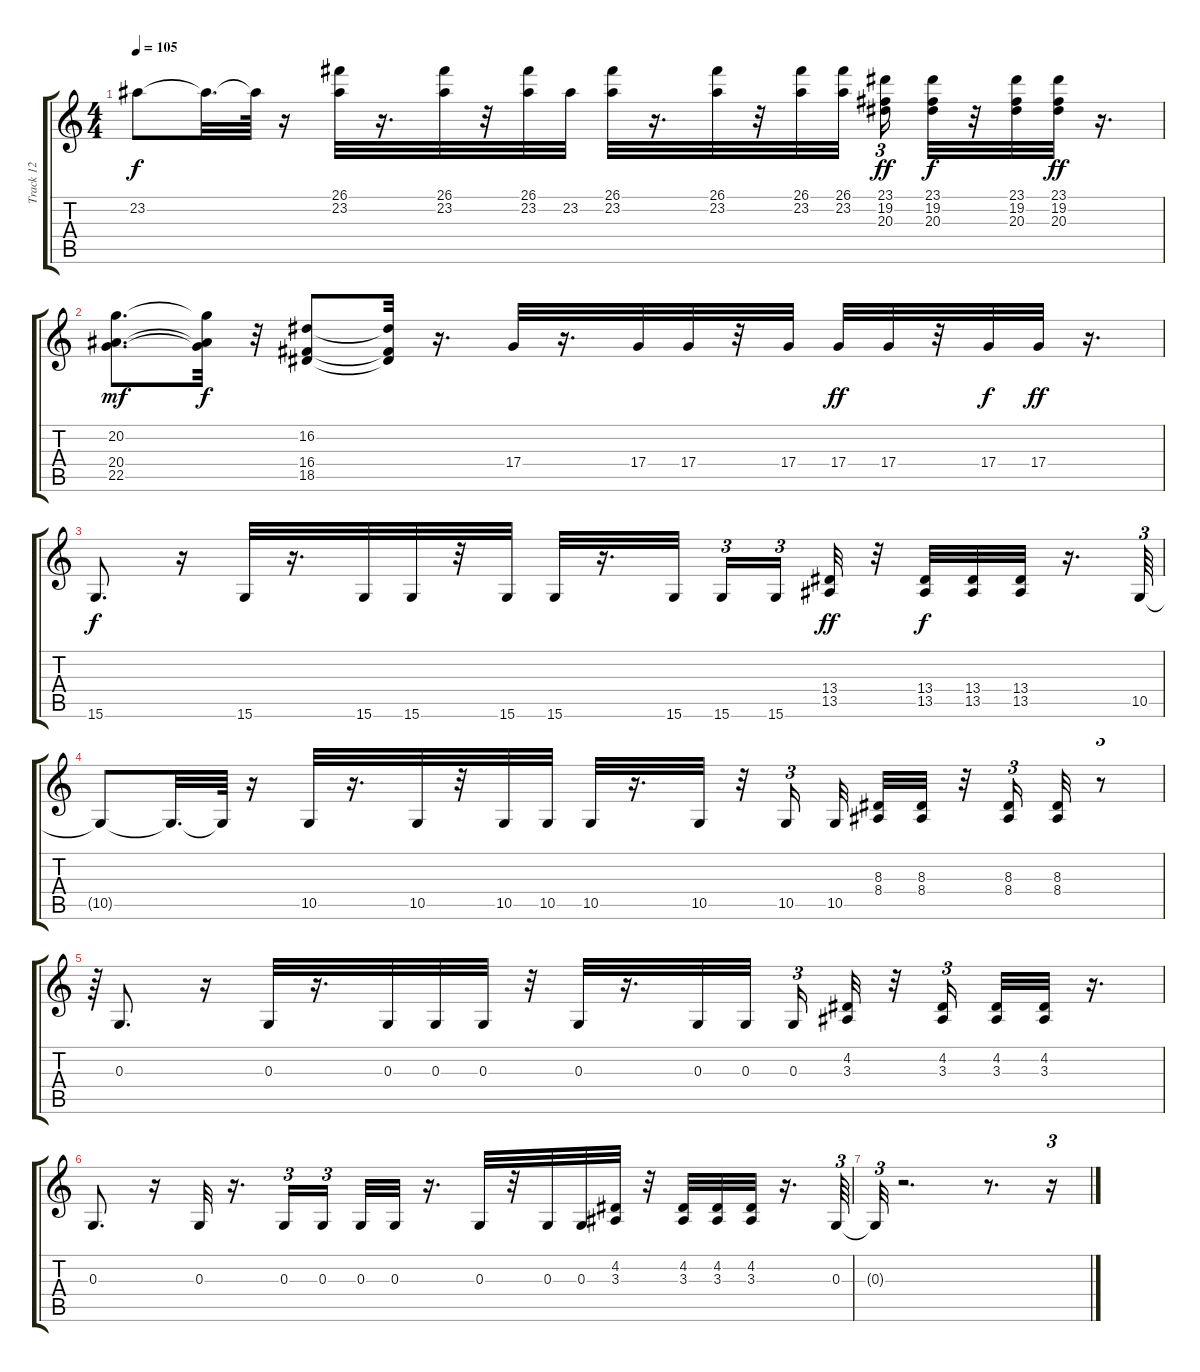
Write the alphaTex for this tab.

\track ("Track 12" "Track 12") {instrument stringensemble1}
\staff {score tabs}
\tuning (E4 B3 G3 D3 A2 E2) {hide}
\ts (4 4)
\tempo 105
\clef g2
\ks c
23.2{t}.8{dy f} 23.2{t}.32{d} 23.2{t}.64 r.16 (26.1 23.2).32 r.16{d} (26.1 23.2).32 r.32 (26.1 23.2).32 23.2.32 (26.1 23.2).32 r.16{d} (26.1 23.2).32 r.32 (26.1 23.2).32 (26.1 23.2).32 (23.1 19.2 20.3).16{tu (3 2) dy ff} (23.1 19.2 20.3).32{dy f} r.32 (23.1 19.2 20.3).32 (23.1 19.2 20.3).32{dy ff} r.16{d} |
(20.2 20.4 22.5).8{d dy mf} (20.2{t} 20.4{t} 22.5{t}).32{dy f} r.32 (16.2 16.4 18.5).8 (16.2{t} 16.4{t} 18.5{t}).32 r.16{d} 17.4.32 r.16{d} 17.4.32 17.4.32 r.32 17.4.32 17.4.32{dy ff} 17.4.32 r.32 17.4.32{dy f} 17.4.32{dy ff} r.16{d} |
15.6.8{d dy f} r.16 15.6.32 r.16{d} 15.6.32 15.6.32 r.32 15.6.32 15.6.32 r.16{d} 15.6.32{beam splitsecondary} 15.6.16{tu (3 2)} 15.6.16{tu (3 2) beam splitsecondary} (13.4 13.5).32{dy ff} r.32 (13.4 13.5).32{dy f} (13.4 13.5).32 (13.4 13.5).32 r.16{d} 10.5.64{tu (3 2)} |
10.5{t}.8 10.5{t}.32{d} 10.5{t}.64 r.16 10.5.32 r.16{d} 10.5.32 r.32 10.5.32 10.5.32 10.5.32 r.16{d} 10.5.32 r.32 10.5.16{tu (3 2)} 10.5.32 (8.3 8.4).32 (8.3 8.4).32 r.32 (8.3 8.4).16{tu (3 2)} (8.3 8.4).32 r.8{tu (3 2)} |
r.64{tu (3 2)} 0.3.8{d} r.16 0.3.32 r.16{d} 0.3.32 0.3.32 0.3.32 r.32 0.3.32 r.16{d} 0.3.32 0.3.32{beam splitsecondary} 0.3.16{tu (3 2)} (4.2 3.3).32 r.32 (4.2 3.3).16{tu (3 2) beam splitsecondary} (4.2 3.3).32 (4.2 3.3).32 r.16{d} |
0.3.8{d} r.16 0.3.32 r.16{d} 0.3.16{tu (3 2)} 0.3.16{tu (3 2) beam splitsecondary} 0.3.32 0.3.32 r.16{d} 0.3.32 r.32 0.3.32 0.3.32 (4.2 3.3).32 r.32 (4.2 3.3).32 (4.2 3.3).32 (4.2 3.3).32 r.16{d} 0.3.64{tu (3 2)} |
0.3{t}.32{tu (3 2)} r.2{d} r.8{d} r.16{tu (3 2)}
